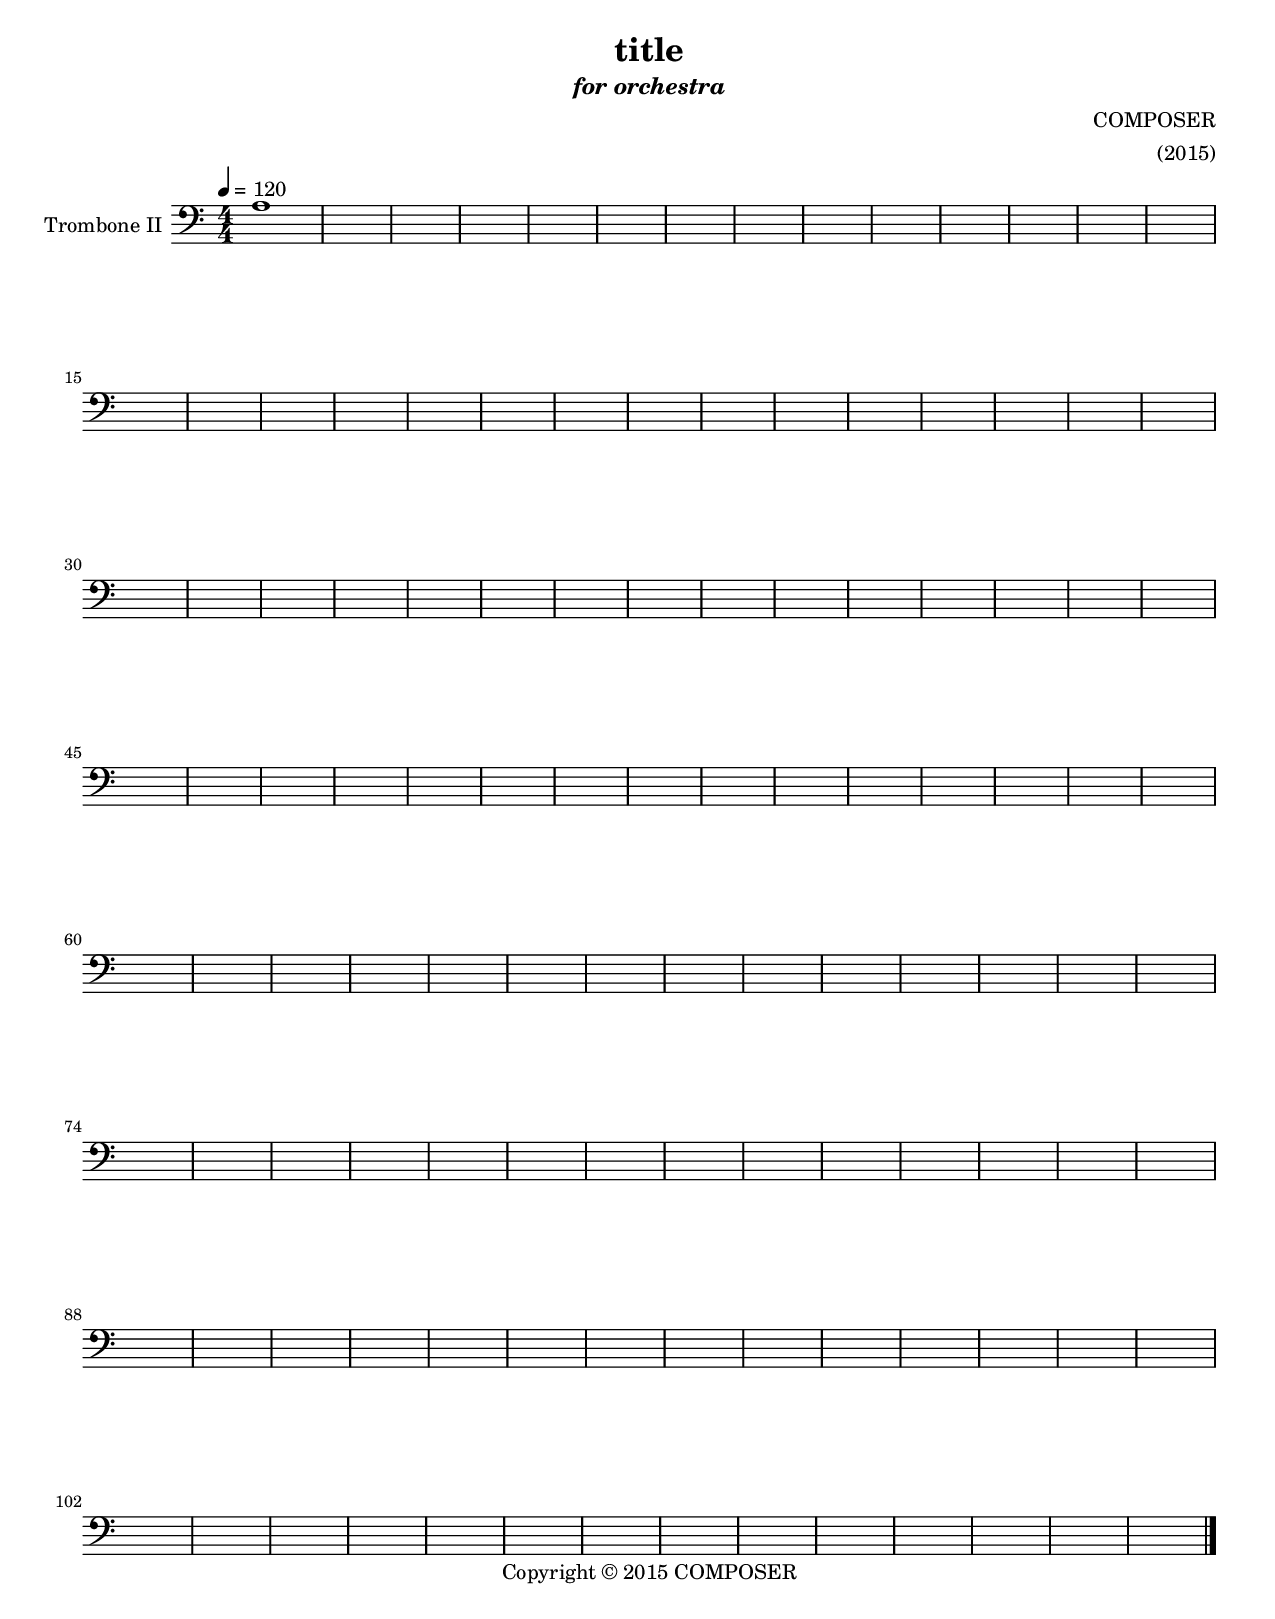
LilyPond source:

\version "2.18.2"

#(set-global-staff-size 18)
#(set-default-paper-size "letter")

\header {
  title = "title"
  subtitle = \markup { \italic "for orchestra" }
  dedication = ""
  composer = "COMPOSER"
  arranger = "(2015)"
  %piece = \markup \box {"Transposed Score"}
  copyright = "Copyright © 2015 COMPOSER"
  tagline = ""
}

\include "orchestra_metrics.ly"
\include "orchestra_notes.ly"
\include "orchestra_headings.ly"
\include "orchestra_definitions.ly"

TromboneTwoHeading = {
  #(set-accidental-style 'neo-modern)
  \override Staff.Accidental #'hide-tied-accidental-after-break = ##t
  \set Staff.instrumentName = \markup \concat {"Trombone II" " "}
}

\score {
  <<
    %\override Score.BarNumber #'break-visibility = ##(#t #t #t)
    %\override Score.BarNumber #'break-visibility = #end-of-line-invisible
    \override Score.Stem #'stemlet-length = #0.75
    \override Score.StaffSymbol.layer = #4
    \override Score.TimeSignature.layer = #3
    \new Staff = "trombone" \with {
      \override VerticalAxisGroup #'remove-empty = ##f
    }
    << \Metrics \TromboneTwoHeading \TromboneTwoNotes >>
  >>
  \layout {
    \context { \RemoveEmptyStaffContext }
    \context { \Staff \override TimeSignature.style = #'numbered \accidentalStyle "neo-modern"  }
  }
  %\midi { }
}

\paper {
  %two-sided = ##t
  page-limit-inter-system-space = ##t
  ragged-bottom = ##f
  ragged-last-bottom = ##f
  page-limit-inter-system-space-factor = 1.3
  top-margin = 1\cm
  inner-margin = 2\cm
  outer-margin = 1.6\cm
  left-margin = 1.4\cm
  %system-separator-markup = \slashSeparator
  %max-systems-per-page = 1
}
